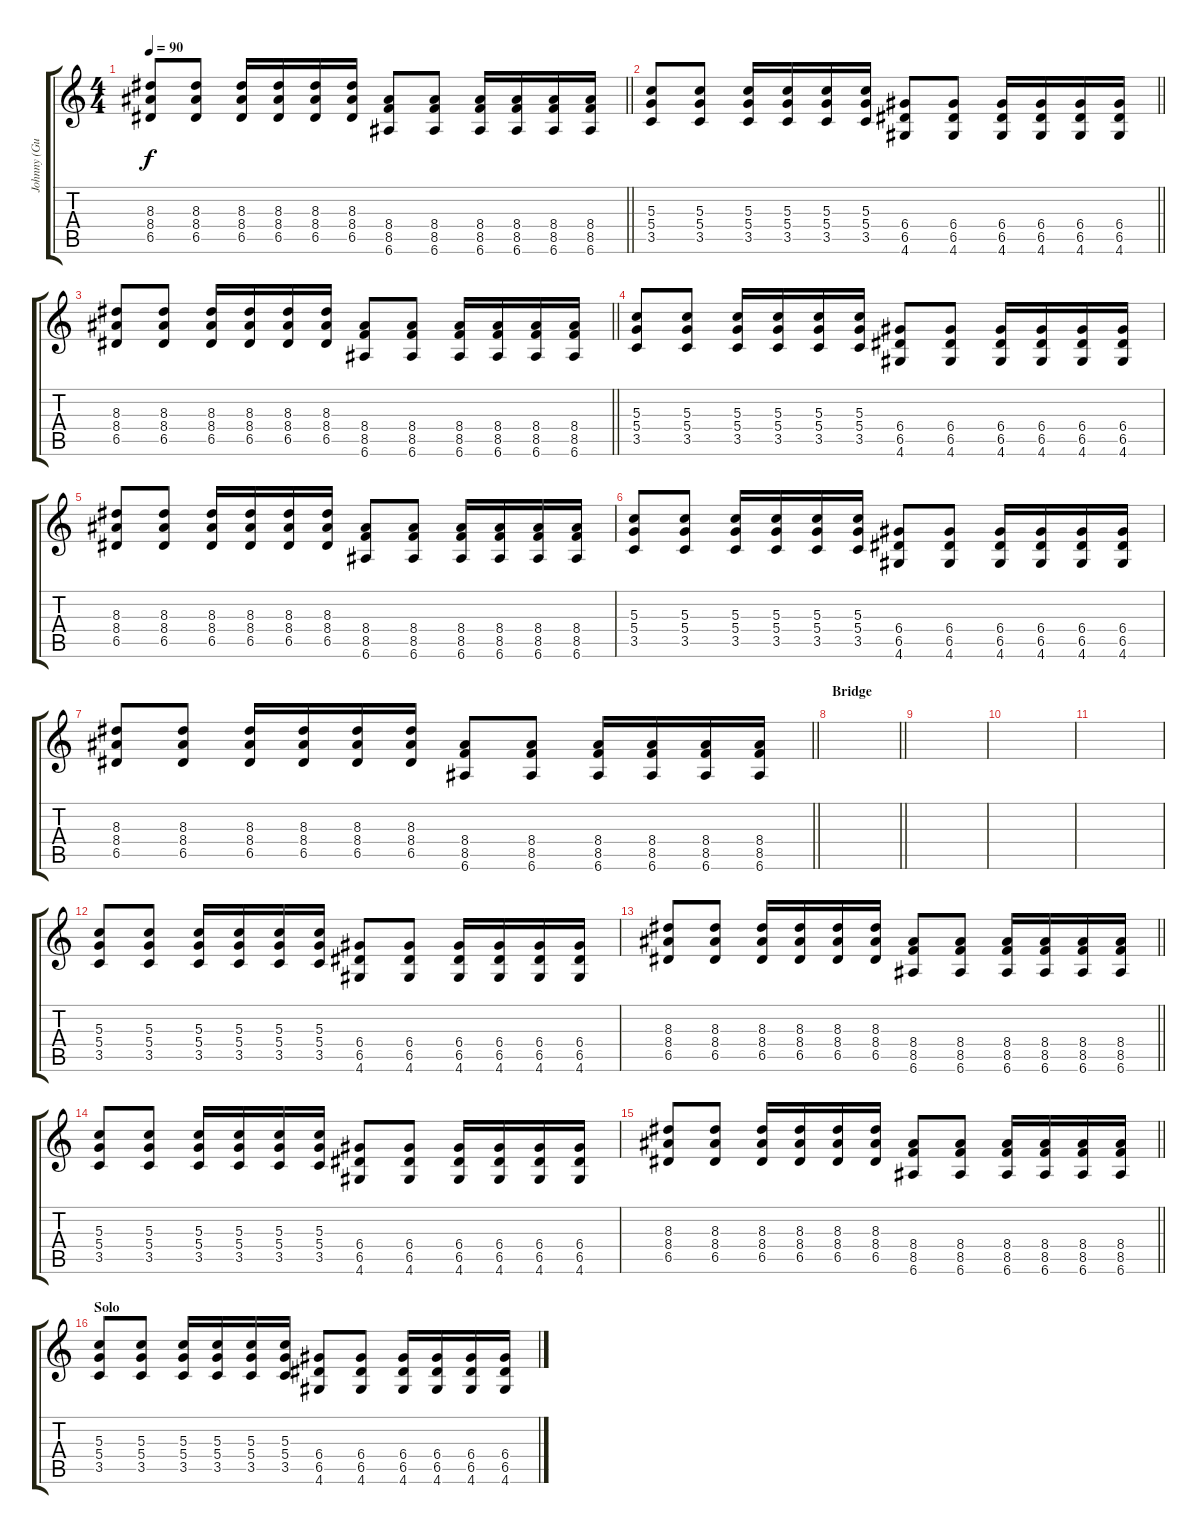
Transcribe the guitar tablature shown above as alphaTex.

\track ("Johnny (Guitar)" "Johnny (Gu") {instrument distortionguitar}
\staff {score tabs}
\tuning (E4 B3 G3 D3 A2 E2) {hide}
\ts (4 4)
\tempo 90
\clef g2
\barLineRight lightlight
\ks c
(8.3 8.4 6.5).8{dy f} (8.3 8.4 6.5).8 (8.3 8.4 6.5).16 (8.3 8.4 6.5).16 (8.3 8.4 6.5).16 (8.3 8.4 6.5).16 (8.4 8.5 6.6).8 (8.4 8.5 6.6).8 (8.4 8.5 6.6).16 (8.4 8.5 6.6).16 (8.4 8.5 6.6).16 (8.4 8.5 6.6).16 |
\barLineRight lightlight
(5.3 5.4 3.5).8 (5.3 5.4 3.5).8 (5.3 5.4 3.5).16 (5.3 5.4 3.5).16 (5.3 5.4 3.5).16 (5.3 5.4 3.5).16 (6.4 6.5 4.6).8 (6.4 6.5 4.6).8 (6.4 6.5 4.6).16 (6.4 6.5 4.6).16 (6.4 6.5 4.6).16 (6.4 6.5 4.6).16 |
\barLineRight lightlight
(8.3 8.4 6.5).8 (8.3 8.4 6.5).8 (8.3 8.4 6.5).16 (8.3 8.4 6.5).16 (8.3 8.4 6.5).16 (8.3 8.4 6.5).16 (8.4 8.5 6.6).8 (8.4 8.5 6.6).8 (8.4 8.5 6.6).16 (8.4 8.5 6.6).16 (8.4 8.5 6.6).16 (8.4 8.5 6.6).16 |
(5.3 5.4 3.5).8 (5.3 5.4 3.5).8 (5.3 5.4 3.5).16 (5.3 5.4 3.5).16 (5.3 5.4 3.5).16 (5.3 5.4 3.5).16 (6.4 6.5 4.6).8 (6.4 6.5 4.6).8 (6.4 6.5 4.6).16 (6.4 6.5 4.6).16 (6.4 6.5 4.6).16 (6.4 6.5 4.6).16 |
(8.3 8.4 6.5).8 (8.3 8.4 6.5).8 (8.3 8.4 6.5).16 (8.3 8.4 6.5).16 (8.3 8.4 6.5).16 (8.3 8.4 6.5).16 (8.4 8.5 6.6).8 (8.4 8.5 6.6).8 (8.4 8.5 6.6).16 (8.4 8.5 6.6).16 (8.4 8.5 6.6).16 (8.4 8.5 6.6).16 |
(5.3 5.4 3.5).8 (5.3 5.4 3.5).8 (5.3 5.4 3.5).16 (5.3 5.4 3.5).16 (5.3 5.4 3.5).16 (5.3 5.4 3.5).16 (6.4 6.5 4.6).8 (6.4 6.5 4.6).8 (6.4 6.5 4.6).16 (6.4 6.5 4.6).16 (6.4 6.5 4.6).16 (6.4 6.5 4.6).16 |
\barLineRight lightlight
(8.3 8.4 6.5).8 (8.3 8.4 6.5).8 (8.3 8.4 6.5).16 (8.3 8.4 6.5).16 (8.3 8.4 6.5).16 (8.3 8.4 6.5).16 (8.4 8.5 6.6).8 (8.4 8.5 6.6).8 (8.4 8.5 6.6).16 (8.4 8.5 6.6).16 (8.4 8.5 6.6).16 (8.4 8.5 6.6).16 |
\section ("" "Bridge")
\barLineRight lightlight
|
|
|
|
(5.3 5.4 3.5).8 (5.3 5.4 3.5).8 (5.3 5.4 3.5).16 (5.3 5.4 3.5).16 (5.3 5.4 3.5).16 (5.3 5.4 3.5).16 (6.4 6.5 4.6).8 (6.4 6.5 4.6).8 (6.4 6.5 4.6).16 (6.4 6.5 4.6).16 (6.4 6.5 4.6).16 (6.4 6.5 4.6).16 |
\barLineRight lightlight
(8.3 8.4 6.5).8 (8.3 8.4 6.5).8 (8.3 8.4 6.5).16 (8.3 8.4 6.5).16 (8.3 8.4 6.5).16 (8.3 8.4 6.5).16 (8.4 8.5 6.6).8 (8.4 8.5 6.6).8 (8.4 8.5 6.6).16 (8.4 8.5 6.6).16 (8.4 8.5 6.6).16 (8.4 8.5 6.6).16 |
(5.3 5.4 3.5).8 (5.3 5.4 3.5).8 (5.3 5.4 3.5).16 (5.3 5.4 3.5).16 (5.3 5.4 3.5).16 (5.3 5.4 3.5).16 (6.4 6.5 4.6).8 (6.4 6.5 4.6).8 (6.4 6.5 4.6).16 (6.4 6.5 4.6).16 (6.4 6.5 4.6).16 (6.4 6.5 4.6).16 |
\barLineRight lightlight
(8.3 8.4 6.5).8 (8.3 8.4 6.5).8 (8.3 8.4 6.5).16 (8.3 8.4 6.5).16 (8.3 8.4 6.5).16 (8.3 8.4 6.5).16 (8.4 8.5 6.6).8 (8.4 8.5 6.6).8 (8.4 8.5 6.6).16 (8.4 8.5 6.6).16 (8.4 8.5 6.6).16 (8.4 8.5 6.6).16 |
\section ("" "Solo")
(5.3 5.4 3.5).8 (5.3 5.4 3.5).8 (5.3 5.4 3.5).16 (5.3 5.4 3.5).16 (5.3 5.4 3.5).16 (5.3 5.4 3.5).16 (6.4 6.5 4.6).8 (6.4 6.5 4.6).8 (6.4 6.5 4.6).16 (6.4 6.5 4.6).16 (6.4 6.5 4.6).16 (6.4 6.5 4.6).16
